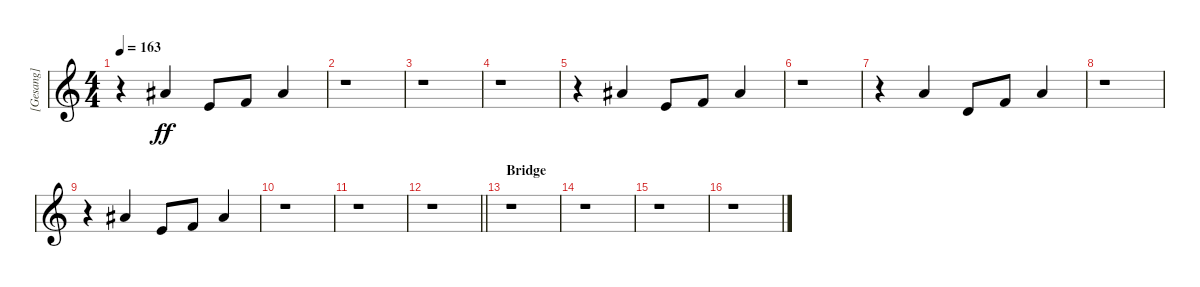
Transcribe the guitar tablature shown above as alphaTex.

\track ("[Gesang]" "[Gesang]") {instrument baritonesax}
\staff {score}
\tuning (E4 B3 G3 D3 A2 E2) {hide}
\ts (4 4)
\tempo 163
\clef g2
\ks c
r.4{dy ff} 6.1.4 5.2.8 6.2.8 6.1.4 |
r.1 |
r.1 |
r.1 |
r.4 6.1.4 5.2.8 6.2.8 6.1.4 |
r.1 |
r.4 5.1.4 3.2.8 6.2.8 5.1.4 |
r.1 |
r.4 6.1.4 5.2.8 6.2.8 6.1.4 |
r.1 |
r.1 |
\barLineRight lightlight
r.1 |
\section ("" "Bridge")
r.1 |
r.1 |
r.1 |
r.1
